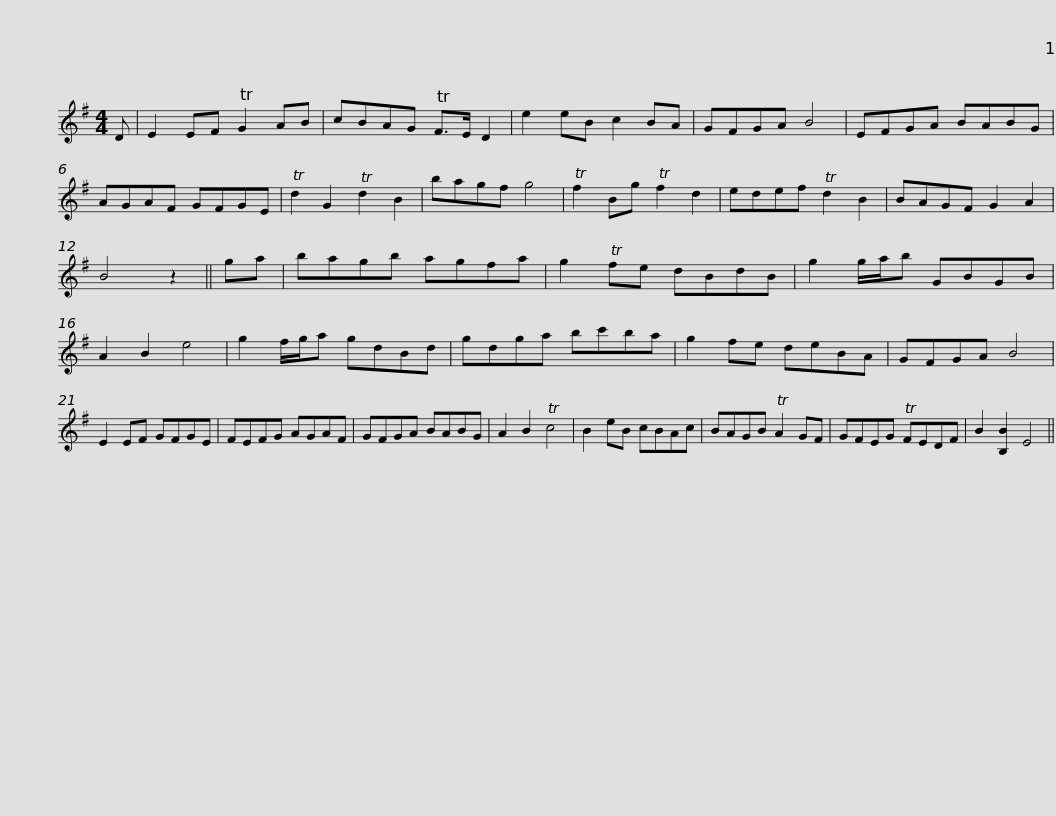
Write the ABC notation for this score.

X:1
L:1/8
M:4/4
I:linebreak $
K:Emin
V:1 treble
V:1
 D | E2 EF TG2 AB | cBAG TF>E D2 | e2 eB c2 BA | GFGA B4 | %5
 EFGA BABG | AGAF GFGE |$ Td2 G2 Td2 B2 | bagf g4 | Tf2 Bg Tf2 d2 | %10
 edef Td2 B2 | BAGF G2 A2 | B4 z2 || ga | bagb agfa |$ %15
 g2 Tfe dBdB | g2 g/a/b GBGB | A2 B2 e4 | g2 f/g/a gdBd | gdga bc'ba | %20
 g2 fe deBA |$ GFGA B4 | E2 EF GFGE | FEFG AGAF | GFGA BABG | %25
 A2 B2 Tc4 | B2 eB cBAc | BAGB TA2 GF |$ GFEG TFEDF | B2 [B,B]2 E4 || %30
